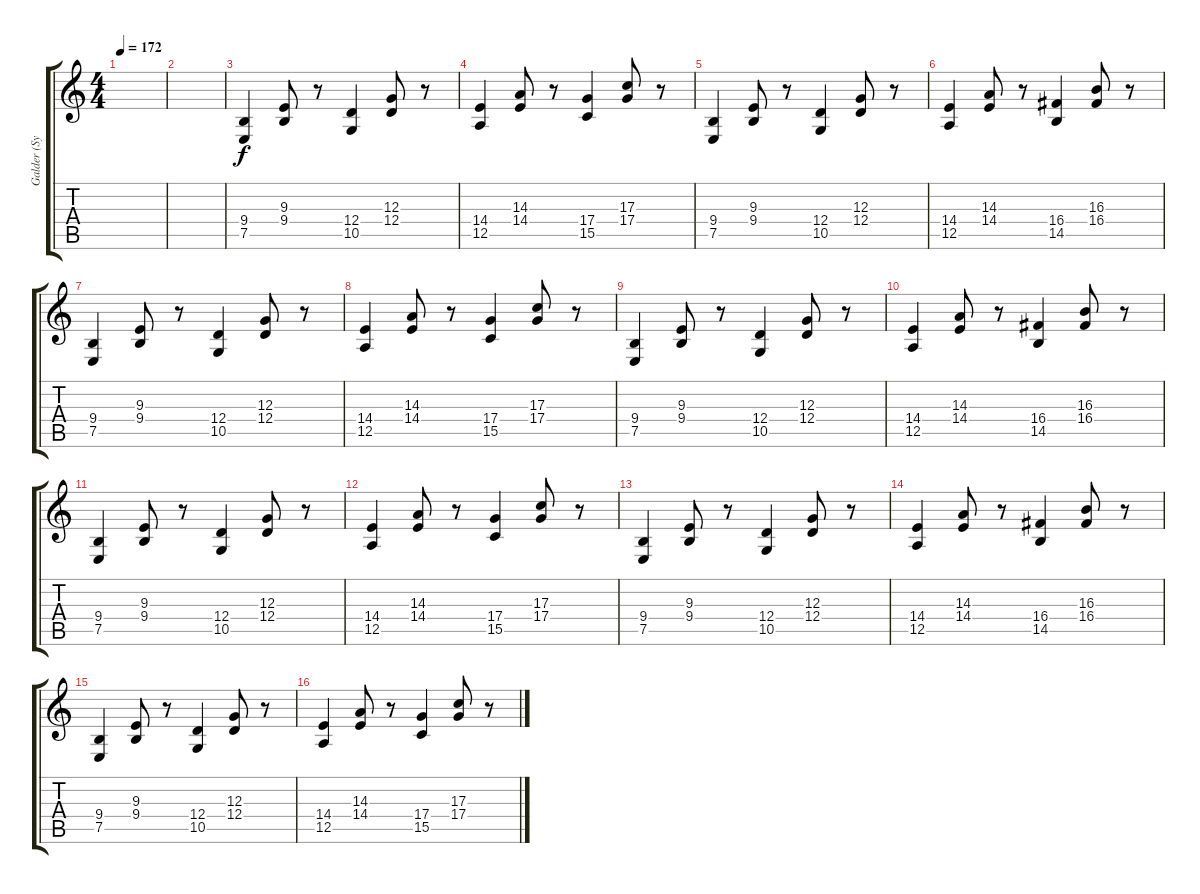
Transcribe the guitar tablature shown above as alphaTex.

\track ("Galder (Synth)" "Galder (Sy") {instrument choiraahs}
\staff {score tabs}
\tuning (E4 B3 G3 D3 A2 E2) {hide}
\ts (4 4)
\tempo 172
\clef g2
\ks c
|
|
(9.4 7.5).4 (9.3 9.4).8 r.8 (12.4 10.5).4 (12.3 12.4).8 r.8 |
(14.4 12.5).4 (14.3 14.4).8 r.8 (17.4 15.5).4 (17.3 17.4).8 r.8 |
(9.4 7.5).4 (9.3 9.4).8 r.8 (12.4 10.5).4 (12.3 12.4).8 r.8 |
(14.4 12.5).4 (14.3 14.4).8 r.8 (16.4 14.5).4 (16.3 16.4).8 r.8 |
(9.4 7.5).4 (9.3 9.4).8 r.8 (12.4 10.5).4 (12.3 12.4).8 r.8 |
(14.4 12.5).4 (14.3 14.4).8 r.8 (17.4 15.5).4 (17.3 17.4).8 r.8 |
(9.4 7.5).4 (9.3 9.4).8 r.8 (12.4 10.5).4 (12.3 12.4).8 r.8 |
(14.4 12.5).4 (14.3 14.4).8 r.8 (16.4 14.5).4 (16.3 16.4).8 r.8 |
(9.4 7.5).4 (9.3 9.4).8 r.8 (12.4 10.5).4 (12.3 12.4).8 r.8 |
(14.4 12.5).4 (14.3 14.4).8 r.8 (17.4 15.5).4 (17.3 17.4).8 r.8 |
(9.4 7.5).4 (9.3 9.4).8 r.8 (12.4 10.5).4 (12.3 12.4).8 r.8 |
(14.4 12.5).4 (14.3 14.4).8 r.8 (16.4 14.5).4 (16.3 16.4).8 r.8 |
(9.4 7.5).4 (9.3 9.4).8 r.8 (12.4 10.5).4 (12.3 12.4).8 r.8 |
(14.4 12.5).4 (14.3 14.4).8 r.8 (17.4 15.5).4 (17.3 17.4).8 r.8
